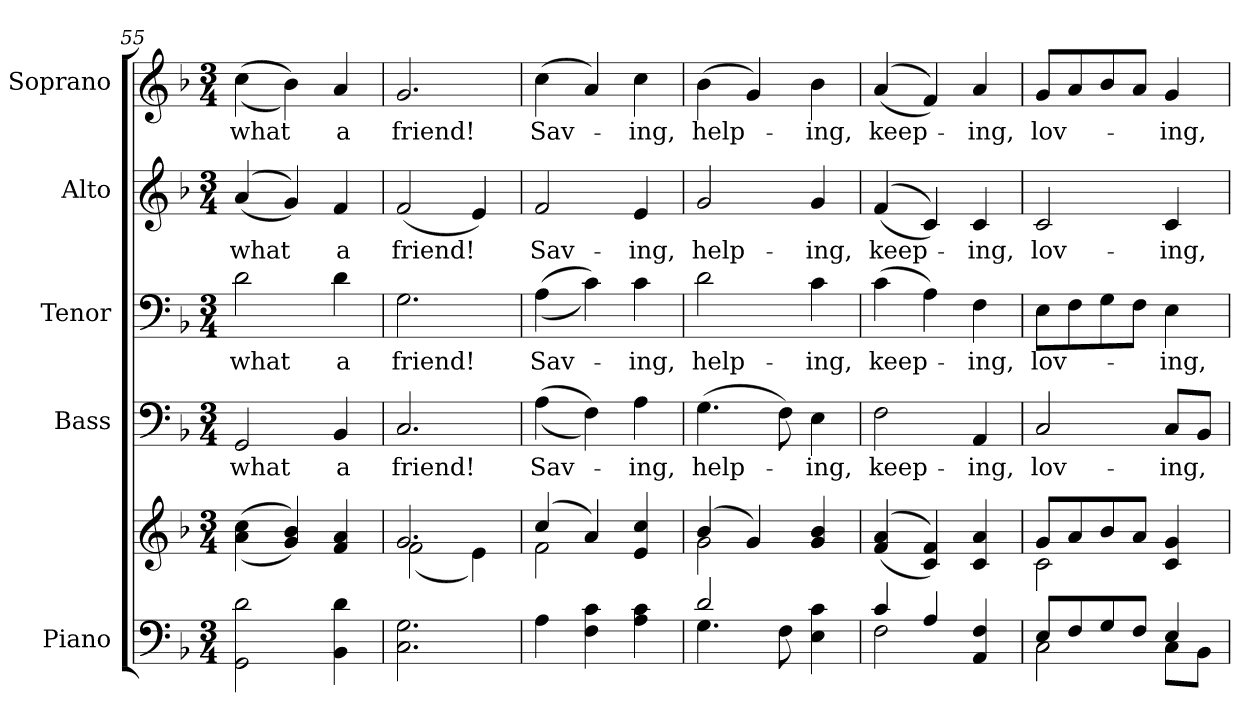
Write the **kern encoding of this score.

**kern	**kern	**kern	**text	**kern	**text	**kern	**text	**kern	**text
*part5	*part5	*part4	*part4	*part3	*part3	*part2	*part2	*part1	*part1
*staff6	*staff5	*staff4	*staff4	*staff3	*staff3	*staff2	*staff2	*staff1	*staff1
*I"Piano	*	*I"Bass	*	*I"Tenor	*	*I"Alto	*	*I"Soprano	*
*I'Pno.	*	*I'B.	*	*I'T.	*	*I'A.	*	*I'S.	*
*clefF4	*clefG2	*clefF4	*	*clefF4	*	*clefG2	*	*clefG2	*
*k[b-]	*k[b-]	*k[b-]	*	*k[b-]	*	*k[b-]	*	*k[b-]	*
*F:	*F:	*F:	*	*F:	*	*F:	*	*F:	*
*M3/4	*M3/4	*M3/4	*	*M3/4	*	*M3/4	*	*M3/4	*
=55	=55	=55	=55	=55	=55	=55	=55	=55	=55
!	!	!	!LO:LY:b:color=#000000	!	!	!	!	!	!
!	!	!	!	!	!LO:LY:b:color=#000000	!	!	!	!
!	!	!	!	!	!	!	!LO:LY:b:color=#000000	!	!
!	!	!	!	!	!	!	!	!	!LO:LY:b:color=#000000
2GGi\ 2di	((4ai\ 4cci	2GGi/	what	2di\	what	((4ai/	what	((4cci\	what
.	4gi/ 4b-i))	.	.	.	.	4gi/))	.	4b-i\))	.
!	!	!	!LO:LY:b:color=#000000	!	!	!	!	!	!
!	!	!	!	!	!LO:LY:b:color=#000000	!	!	!	!
!	!	!	!	!	!	!	!LO:LY:b:color=#000000	!	!
!	!	!	!	!	!	!	!	!	!LO:LY:b:color=#000000
4BB-i\ 4di	4fi/ 4ai	4BB-i/	a	4di\	a	4fi/	a	4ai/	a
=56	=56	=56	=56	=56	=56	=56	=56	=56	=56
*	*^	*	*	*	*	*	*	*	*
!	!	!	!	!LO:LY:b:color=#000000	!	!	!	!	!	!
!	!	!	!	!	!	!LO:LY:b:color=#000000	!	!	!	!
!	!	!	!	!	!	!	!	!LO:LY:b:color=#000000	!	!
!	!	!	!	!	!	!	!	!	!	!LO:LY:b:color=#000000
2.Ci\ 2.Gi	2.gi/	(2fi\	2.Ci/	friend!	2.Gi\	friend!	(2fi/	friend!	2.gi/	friend!
.	.	4ei\)	.	.	.	.	4ei/)	.	.	.
!!LO:PB:g=z
=57	=57	=57	=57	=57	=57	=57	=57	=57	=57	=57
!	!	!	!	!LO:LY:b:color=#000000	!	!	!	!	!	!
!	!	!	!	!	!	!LO:LY:b:color=#000000	!	!	!	!
!	!	!	!	!	!	!	!	!LO:LY:b:color=#000000	!	!
!	!	!	!	!	!	!	!	!	!	!LO:LY:b:color=#000000
4Ai\	(4cci/	2fi\	((4Ai\	Sav-	((4Ai\	Sav-	2fi/	Sav-	(4cci\	Sav-
4Fi\ 4ci	4ai/)	.	4Fi\))	.	4ci\))	.	.	.	4ai/)	.
!	!	!	!	!LO:LY:b:color=#000000	!	!	!	!	!	!
!	!	!	!	!	!	!LO:LY:b:color=#000000	!	!	!	!
!	!	!	!	!	!	!	!	!LO:LY:b:color=#000000	!	!
!	!	!	!	!	!	!	!	!	!	!LO:LY:b:color=#000000
4Ai\ 4ci	4ei/ 4cci	4ryy	4Ai\	-ing,	4ci\	-ing,	4ei/	-ing,	4cci\	-ing,
=58	=58	=58	=58	=58	=58	=58	=58	=58	=58	=58
*^	*	*	*	*	*	*	*	*	*	*
!	!	!	!	!	!LO:LY:b:color=#000000	!	!	!	!	!	!
!	!	!	!	!	!	!	!LO:LY:b:color=#000000	!	!	!	!
!	!	!	!	!	!	!	!	!	!LO:LY:b:color=#000000	!	!
!	!	!	!	!	!	!	!	!	!	!	!LO:LY:b:color=#000000
2di/	4.Gi\	(4b-i/	2gi\	(4.Gi\	help-	2di\	help-	2gi/	help-	(4b-i\	help-
.	.	4gi/)	.	.	.	.	.	.	.	4gi/)	.
.	8Fi\	.	.	8Fi\)	.	.	.	.	.	.	.
!	!	!	!	!	!LO:LY:b:color=#000000	!	!	!	!	!	!
!	!	!	!	!	!	!	!LO:LY:b:color=#000000	!	!	!	!
!	!	!	!	!	!	!	!	!	!LO:LY:b:color=#000000	!	!
!	!	!	!	!	!	!	!	!	!	!	!LO:LY:b:color=#000000
4Ei\ 4ci	4ryy	4gi/ 4b-i	4ryy	4Ei\	-ing,	4ci\	-ing,	4gi/	-ing,	4b-i\	-ing,
*	*	*v	*v	*	*	*	*	*	*	*	*
=59	=59	=59	=59	=59	=59	=59	=59	=59	=59	=59
*	*	*^	*	*	*	*	*	*	*	*
!	!	!	!	!	!LO:LY:b:color=#000000	!	!	!	!	!	!
*	*	*v	*v	*	*	*	*	*	*	*	*
*	*	*^	*	*	*	*	*	*	*	*
!	!	!	!	!	!	!	!LO:LY:b:color=#000000	!	!	!	!
*	*	*v	*v	*	*	*	*	*	*	*	*
*	*	*^	*	*	*	*	*	*	*	*
!	!	!	!	!	!	!	!	!	!LO:LY:b:color=#000000	!	!
*	*	*v	*v	*	*	*	*	*	*	*	*
*	*	*^	*	*	*	*	*	*	*	*
!	!	!	!	!	!	!	!	!	!	!	!LO:LY:b:color=#000000
*	*	*v	*v	*	*	*	*	*	*	*	*
4ci/	2Fi\	((4fi/ 4ai	2Fi\	keep-	(4ci\	keep-	((4fi/	keep-	((4ai/	keep-
4Ai/	.	4ci/ 4fi))	.	.	4Ai\)	.	4ci/))	.	4fi/))	.
!	!	!	!	!LO:LY:b:color=#000000	!	!	!	!	!	!
!	!	!	!	!	!	!LO:LY:b:color=#000000	!	!	!	!
!	!	!	!	!	!	!	!	!LO:LY:b:color=#000000	!	!
!	!	!	!	!	!	!	!	!	!	!LO:LY:b:color=#000000
4AAi/ 4Fi	4ryy	4ci/ 4ai	4AAi/	-ing,	4Fi\	-ing,	4ci/	-ing,	4ai/	-ing,
=60	=60	=60	=60	=60	=60	=60	=60	=60	=60	=60
*	*	*^	*	*	*	*	*	*	*	*
!	!	!	!	!	!LO:LY:b:color=#000000	!	!	!	!	!	!
!	!	!	!	!	!	!	!LO:LY:b:color=#000000	!	!	!	!
!	!	!	!	!	!	!	!	!	!LO:LY:b:color=#000000	!	!
!	!	!	!	!	!	!	!	!	!	!	!LO:LY:b:color=#000000
8Ei/L	2Ci\	8gi/L	2ci\	2Ci/	lov-	8Ei\L	lov-	2ci/	lov-	8gi/L	lov-
8Fi/	.	8ai/	.	.	.	8Fi\	.	.	.	8ai/	.
8Gi/	.	8b-i/	.	.	.	8Gi\	.	.	.	8b-i/	.
8Fi/J	.	8ai/J	.	.	.	8Fi\J	.	.	.	8ai/J	.
!	!	!	!	!	!LO:LY:b:color=#000000	!	!	!	!	!	!
!	!	!	!	!	!	!	!LO:LY:b:color=#000000	!	!	!	!
!	!	!	!	!	!	!	!	!	!LO:LY:b:color=#000000	!	!
!	!	!	!	!	!	!	!	!	!	!	!LO:LY:b:color=#000000
4Ei/	8Ci\L	4ci/ 4gi	4ryy	8Ci/L	-ing,	4Ei\	-ing,	4ci/	-ing,	4gi/	-ing,
.	8BB-i\J	.	.	8BB-i/J	.	.	.	.	.	.	.
*v	*v	*	*	*	*	*	*	*	*	*	*
*	*v	*v	*	*	*	*	*	*	*	*
=	=	=	=	=	=	=	=	=	=
*-	*-	*-	*-	*-	*-	*-	*-	*-	*-
